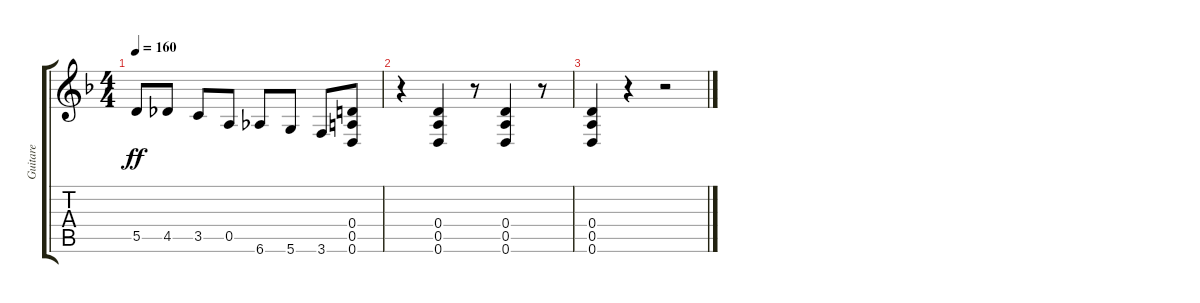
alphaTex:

\track ("Guitare " "Guitare ") {instrument electricguitarmuted}
\staff {score tabs}
\tuning (E4 B3 G3 D3 A2 D2) {hide}
\ts (4 4)
\tempo 160
\clef g2
\ks f
5.5.8{dy ff} 4.5.8 3.5.8 0.5.8 6.6.8 5.6.8 3.6.8 (0.4 0.5 0.6).8 |
r.4 (0.4 0.5 0.6).4 r.8 (0.4 0.5 0.6).4 r.8 |
(0.4 0.5 0.6).4 r.4 r.2
